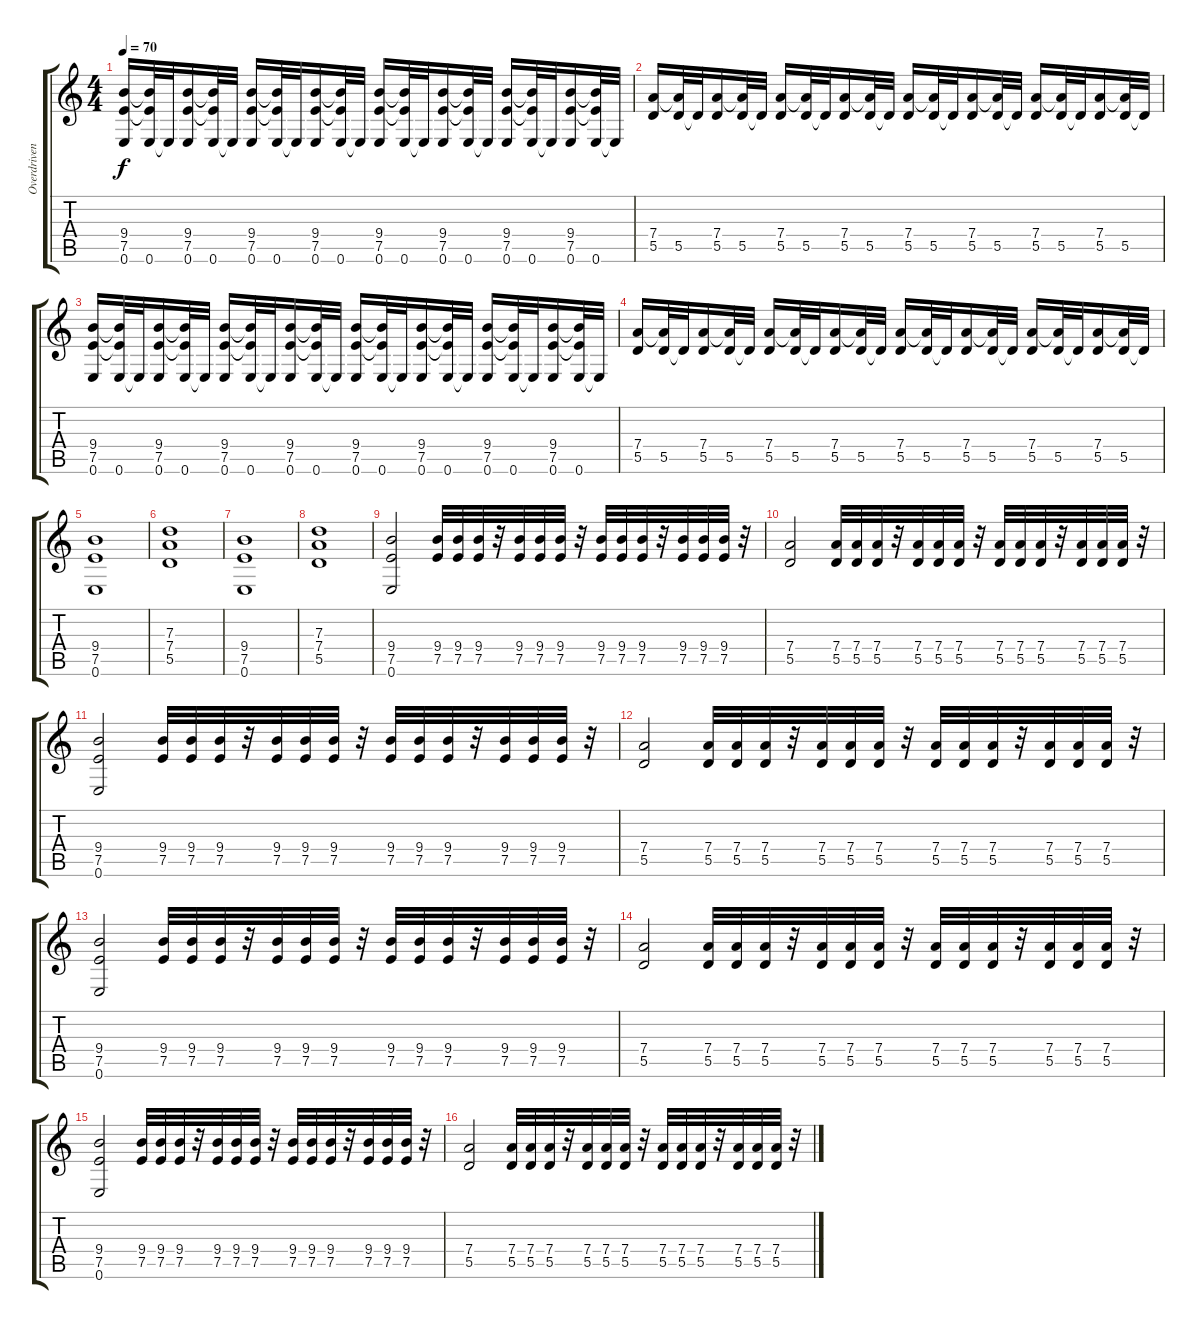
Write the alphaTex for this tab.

\track ("Overdriven" "Overdriven") {instrument overdrivenguitar}
\staff {score tabs}
\tuning (E4 B3 G3 D3 A2 E2) {hide}
\ts (4 4)
\tempo 70
\clef g2
\ks c
(9.4 7.5 0.6).16{dy f volume 11 balance 8} (9.4{t} 7.5{t} 0.6).32 0.6{t}.32 (9.4 7.5 0.6).16 (9.4{t} 7.5{t} 0.6).32 0.6{t}.32 (9.4 7.5 0.6).16 (9.4{t} 7.5{t} 0.6).32 0.6{t}.32 (9.4 7.5 0.6).16 (9.4{t} 7.5{t} 0.6).32 0.6{t}.32 (9.4 7.5 0.6).16 (9.4{t} 7.5{t} 0.6).32 0.6{t}.32 (9.4 7.5 0.6).16 (9.4{t} 7.5{t} 0.6).32 0.6{t}.32 (9.4 7.5 0.6).16 (9.4{t} 7.5{t} 0.6).32 0.6{t}.32 (9.4 7.5 0.6).16 (9.4{t} 7.5{t} 0.6).32 0.6{t}.32 |
(7.4 5.5).16 (7.4{t} 5.5).32 5.5{t}.32 (7.4 5.5).16 (7.4{t} 5.5).32 5.5{t}.32 (7.4 5.5).16 (7.4{t} 5.5).32 5.5{t}.32 (7.4 5.5).16 (7.4{t} 5.5).32 5.5{t}.32 (7.4 5.5).16 (7.4{t} 5.5).32 5.5{t}.32 (7.4 5.5).16 (7.4{t} 5.5).32 5.5{t}.32 (7.4 5.5).16 (7.4{t} 5.5).32 5.5{t}.32 (7.4 5.5).16 (7.4{t} 5.5).32 5.5{t}.32 |
(9.4 7.5 0.6).16 (9.4{t} 7.5{t} 0.6).32 0.6{t}.32 (9.4 7.5 0.6).16 (9.4{t} 7.5{t} 0.6).32 0.6{t}.32 (9.4 7.5 0.6).16 (9.4{t} 7.5{t} 0.6).32 0.6{t}.32 (9.4 7.5 0.6).16 (9.4{t} 7.5{t} 0.6).32 0.6{t}.32 (9.4 7.5 0.6).16 (9.4{t} 7.5{t} 0.6).32 0.6{t}.32 (9.4 7.5 0.6).16 (9.4{t} 7.5{t} 0.6).32 0.6{t}.32 (9.4 7.5 0.6).16 (9.4{t} 7.5{t} 0.6).32 0.6{t}.32 (9.4 7.5 0.6).16 (9.4{t} 7.5{t} 0.6).32 0.6{t}.32 |
(7.4 5.5).16 (7.4{t} 5.5).32 5.5{t}.32 (7.4 5.5).16 (7.4{t} 5.5).32 5.5{t}.32 (7.4 5.5).16 (7.4{t} 5.5).32 5.5{t}.32 (7.4 5.5).16 (7.4{t} 5.5).32 5.5{t}.32 (7.4 5.5).16 (7.4{t} 5.5).32 5.5{t}.32 (7.4 5.5).16 (7.4{t} 5.5).32 5.5{t}.32 (7.4 5.5).16 (7.4{t} 5.5).32 5.5{t}.32 (7.4 5.5).16 (7.4{t} 5.5).32 5.5{t}.32 |
(9.4 7.5 0.6).1 |
(7.3 7.4 5.5).1 |
(9.4 7.5 0.6).1 |
(7.3 7.4 5.5).1 |
(9.4 7.5 0.6).2 (9.4 7.5).32 (9.4 7.5).32 (9.4 7.5).32 r.32 (9.4 7.5).32 (9.4 7.5).32 (9.4 7.5).32 r.32 (9.4 7.5).32 (9.4 7.5).32 (9.4 7.5).32 r.32 (9.4 7.5).32 (9.4 7.5).32 (9.4 7.5).32 r.32 |
(7.4 5.5).2 (7.4 5.5).32 (7.4 5.5).32 (7.4 5.5).32 r.32 (7.4 5.5).32 (7.4 5.5).32 (7.4 5.5).32 r.32 (7.4 5.5).32 (7.4 5.5).32 (7.4 5.5).32 r.32 (7.4 5.5).32 (7.4 5.5).32 (7.4 5.5).32 r.32 |
(9.4 7.5 0.6).2 (9.4 7.5).32 (9.4 7.5).32 (9.4 7.5).32 r.32 (9.4 7.5).32 (9.4 7.5).32 (9.4 7.5).32 r.32 (9.4 7.5).32 (9.4 7.5).32 (9.4 7.5).32 r.32 (9.4 7.5).32 (9.4 7.5).32 (9.4 7.5).32 r.32 |
(7.4 5.5).2 (7.4 5.5).32 (7.4 5.5).32 (7.4 5.5).32 r.32 (7.4 5.5).32 (7.4 5.5).32 (7.4 5.5).32 r.32 (7.4 5.5).32 (7.4 5.5).32 (7.4 5.5).32 r.32 (7.4 5.5).32 (7.4 5.5).32 (7.4 5.5).32 r.32 |
(9.4 7.5 0.6).2 (9.4 7.5).32 (9.4 7.5).32 (9.4 7.5).32 r.32 (9.4 7.5).32 (9.4 7.5).32 (9.4 7.5).32 r.32 (9.4 7.5).32 (9.4 7.5).32 (9.4 7.5).32 r.32 (9.4 7.5).32 (9.4 7.5).32 (9.4 7.5).32 r.32 |
(7.4 5.5).2 (7.4 5.5).32 (7.4 5.5).32 (7.4 5.5).32 r.32 (7.4 5.5).32 (7.4 5.5).32 (7.4 5.5).32 r.32 (7.4 5.5).32 (7.4 5.5).32 (7.4 5.5).32 r.32 (7.4 5.5).32 (7.4 5.5).32 (7.4 5.5).32 r.32 |
(9.4 7.5 0.6).2 (9.4 7.5).32 (9.4 7.5).32 (9.4 7.5).32 r.32 (9.4 7.5).32 (9.4 7.5).32 (9.4 7.5).32 r.32 (9.4 7.5).32 (9.4 7.5).32 (9.4 7.5).32 r.32 (9.4 7.5).32 (9.4 7.5).32 (9.4 7.5).32 r.32 |
(7.4 5.5).2 (7.4 5.5).32 (7.4 5.5).32 (7.4 5.5).32 r.32 (7.4 5.5).32 (7.4 5.5).32 (7.4 5.5).32 r.32 (7.4 5.5).32 (7.4 5.5).32 (7.4 5.5).32 r.32 (7.4 5.5).32 (7.4 5.5).32 (7.4 5.5).32 r.32
